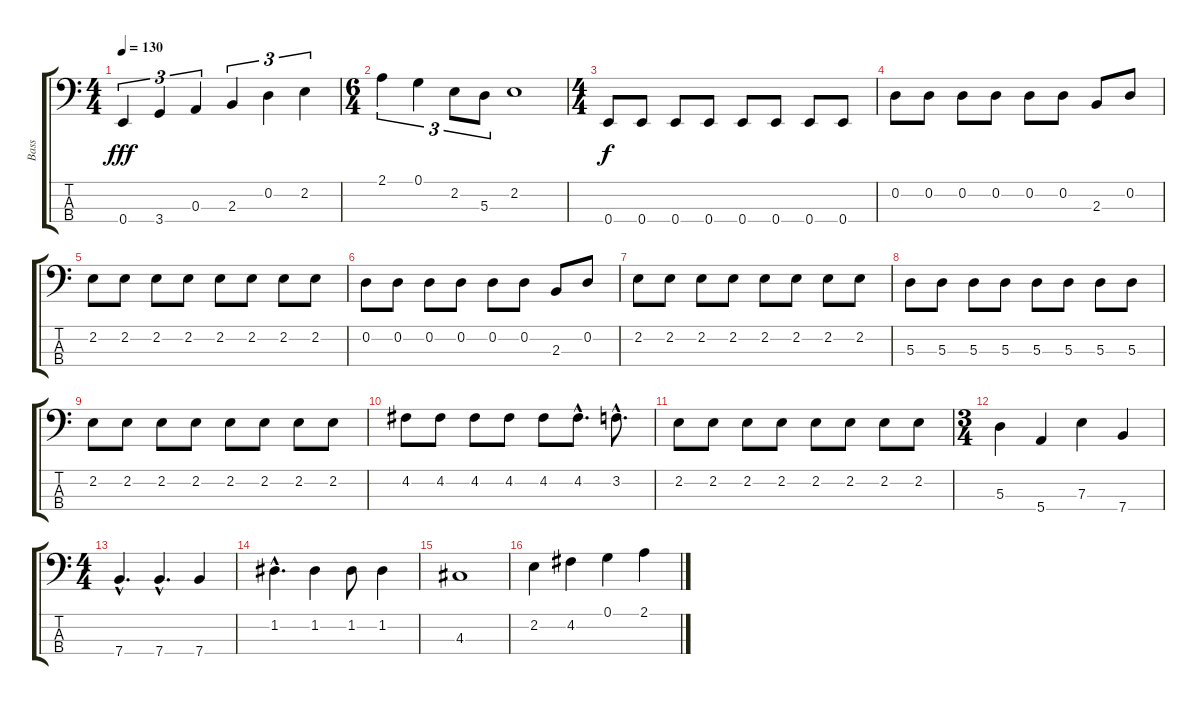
\track ("Bass" "Bass") {instrument electricbasspick}
\staff {score tabs}
\tuning (G2 D2 A1 E1) {hide}
\ts (4 4)
\tempo 130
\clef f4
\ks c
0.4.4{tu (3 2) dy fff} 3.4.4{tu (3 2)} 0.3.4{tu (3 2)} 2.3.4{tu (3 2)} 0.2.4{tu (3 2)} 2.2.4{tu (3 2)} |
\ts (6 4)
2.1.4{tu (3 2)} 0.1.4{tu (3 2)} 2.2.8{tu (3 2)} 5.3.8{tu (3 2)} 2.2.1 |
\ts (4 4)
0.4.8{dy f} 0.4.8 0.4.8 0.4.8 0.4.8 0.4.8 0.4.8 0.4.8 |
0.2.8 0.2.8 0.2.8 0.2.8 0.2.8 0.2.8 2.3.8 0.2.8 |
2.2.8 2.2.8 2.2.8 2.2.8 2.2.8 2.2.8 2.2.8 2.2.8 |
0.2.8 0.2.8 0.2.8 0.2.8 0.2.8 0.2.8 2.3.8 0.2.8 |
2.2.8 2.2.8 2.2.8 2.2.8 2.2.8 2.2.8 2.2.8 2.2.8 |
5.3.8 5.3.8 5.3.8 5.3.8 5.3.8 5.3.8 5.3.8 5.3.8 |
2.2.8 2.2.8 2.2.8 2.2.8 2.2.8 2.2.8 2.2.8 2.2.8 |
4.2.8 4.2.8 4.2.8 4.2.8 4.2.8 4.2{hac}.8{d} 3.2{hac}.8{d} |
2.2.8 2.2.8 2.2.8 2.2.8 2.2.8 2.2.8 2.2.8 2.2.8 |
\ts (3 4)
5.3.4 5.4.4 7.3.4 7.4.4 |
\ts (4 4)
7.4{hac}.4{d} 7.4{hac}.4{d} 7.4.4 |
1.2{hac}.4{d} 1.2.4 1.2.8 1.2.4 |
4.3.1 |
2.2.4 4.2.4 0.1.4 2.1.4
